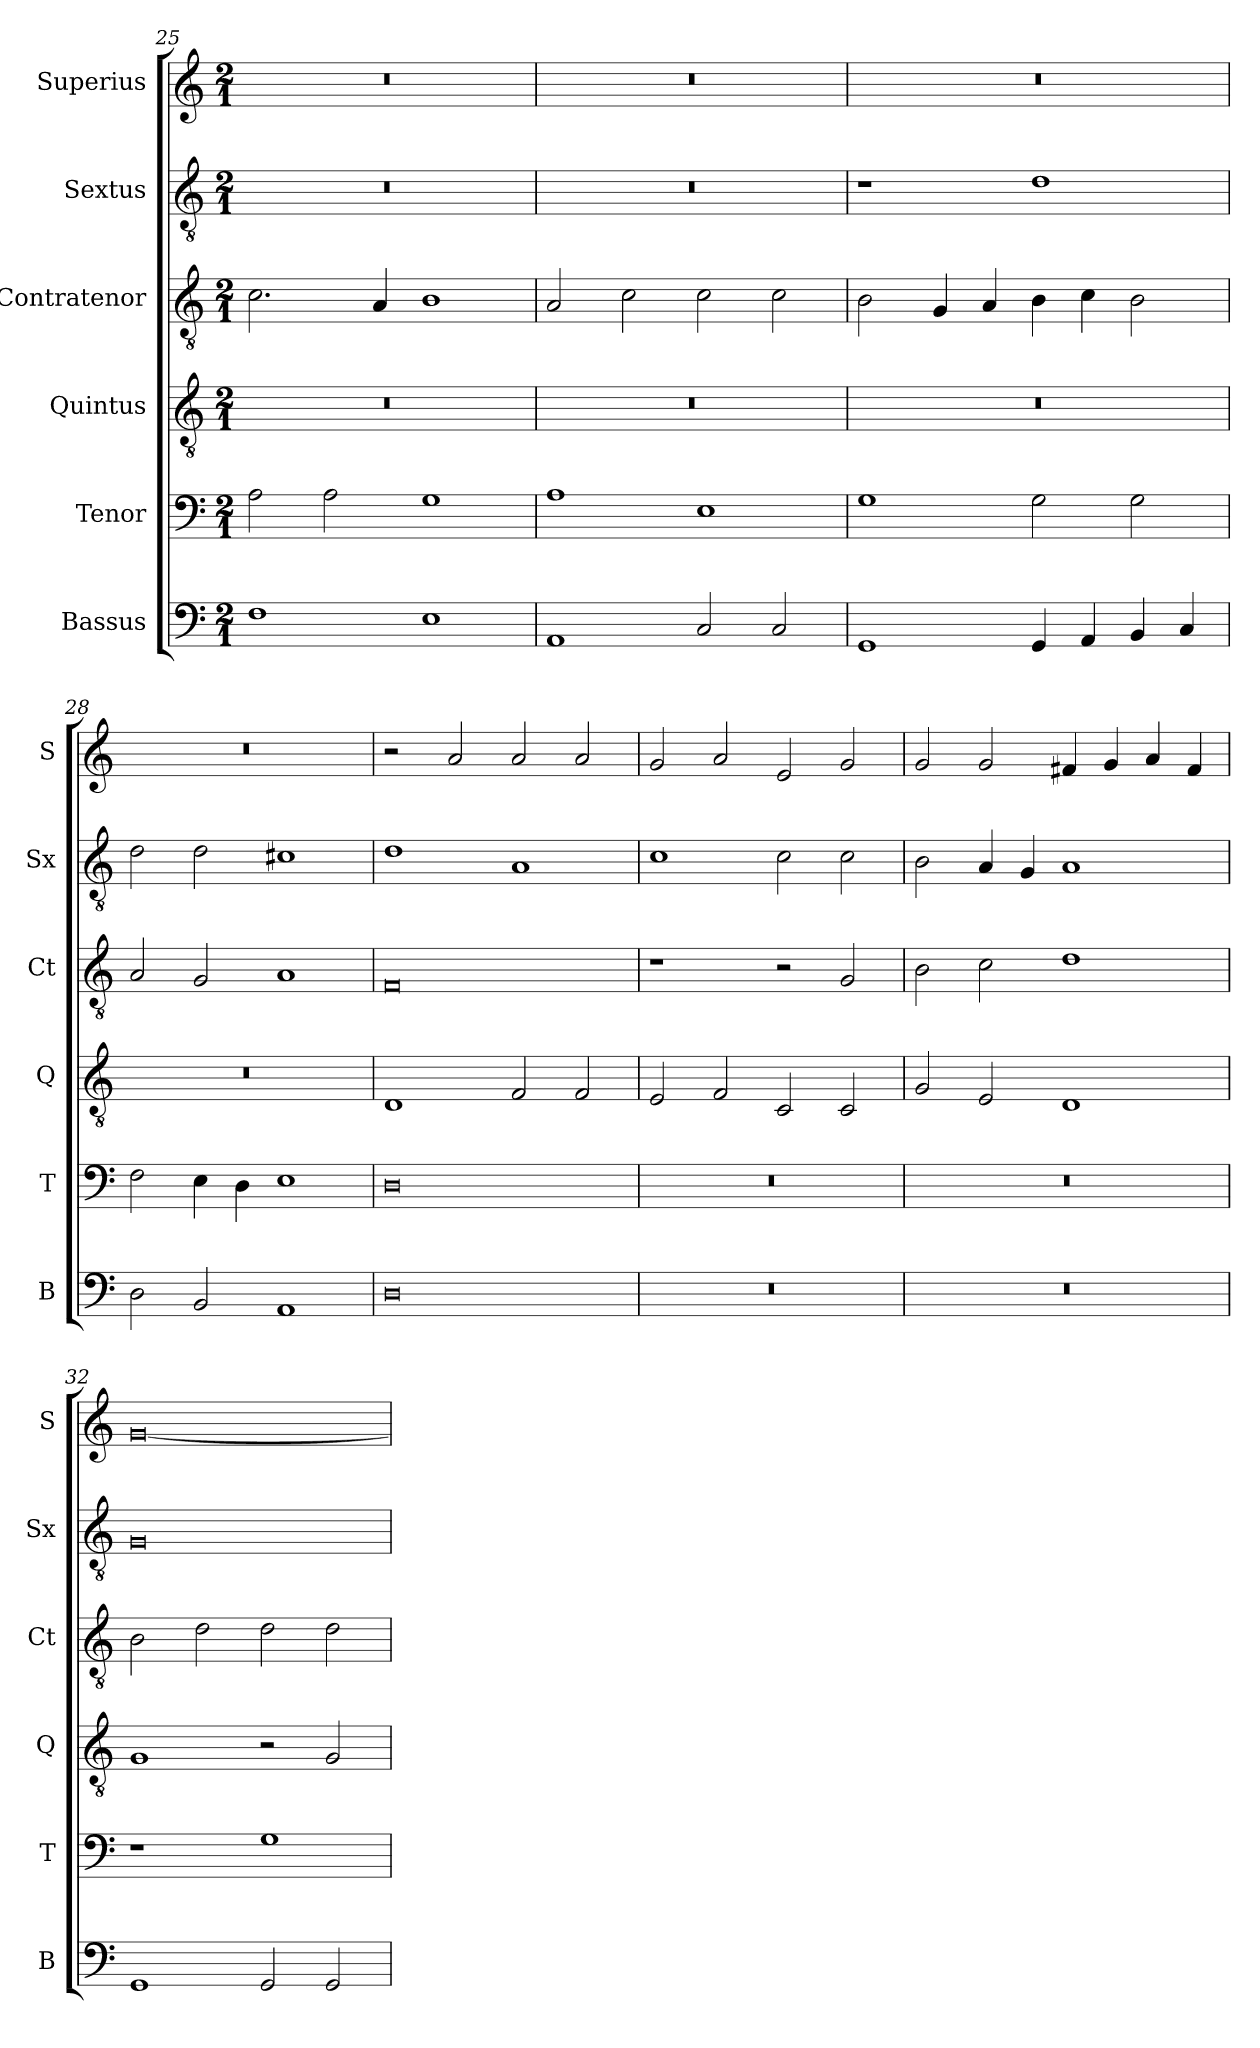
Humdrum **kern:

**kern	**kern	**kern	**kern	**kern	**kern
*part6	*part5	*part4	*part3	*part2	*part1
*staff6	*staff5	*staff4	*staff3	*staff2	*staff1
*I"Bassus	*I"Tenor	*I"Quintus	*I"Contratenor	*I"Sextus	*I"Superius
*I'B	*I'T	*I'Q	*I'Ct	*I'Sx	*I'S
*clefF4	*clefF4	*clefGv2	*clefGv2	*clefGv2	*clefG2
*k[]	*k[]	*k[]	*k[]	*k[]	*k[]
*M2/1	*M2/1	*M2/1	*M2/1	*M2/1	*M2/1
=25	=25	=25	=25	=25	=25
1F	2A\	0r	2.c\	0r	0r
.	2A\	.	.	.	.
.	.	.	4A/	.	.
1E	1G	.	1B	.	.
=26	=26	=26	=26	=26	=26
1AA	1A	0r	2A/	0r	0r
.	.	.	2c\	.	.
2C/	1E	.	2c\	.	.
2C/	.	.	2c\	.	.
=27	=27	=27	=27	=27	=27
1GG	1G	0r	2B\	1r	0r
.	.	.	4G/	.	.
.	.	.	4A/	.	.
4GG/	2G\	.	4B\	1d	.
4AA/	.	.	4c\	.	.
4BB/	2G\	.	2B\	.	.
4C/	.	.	.	.	.
=28	=28	=28	=28	=28	=28
2D\	2F\	0r	2A/	2d\	0r
2BB/	4E\	.	2G/	2d\	.
.	4D\	.	.	.	.
1AA	1E	.	1A	1c#X	.
=29	=29	=29	=29	=29	=29
0D	0D	1D	0F	1d	2r
.	.	.	.	.	2a/
.	.	2F/	.	1A	2a/
.	.	2F/	.	.	2a/
=30	=30	=30	=30	=30	=30
0r	0r	2E/	1r	1c	2g/
.	.	2F/	.	.	2a/
.	.	2C/	2r	2c\	2e/
.	.	2C/	2G/	2c\	2g/
=31	=31	=31	=31	=31	=31
0r	0r	2G/	2B\	2B\	2g/
.	.	2E/	2c\	4A/	2g/
.	.	.	.	4G/	.
.	.	1D	1d	1A	4f#X/
.	.	.	.	.	4g/
.	.	.	.	.	4a/
.	.	.	.	.	4f#/
=32	=32	=32	=32	=32	=32
1GG	1r	1G	2B\	0G	[0g
.	.	.	2d\	.	.
2GG/	1G	2r	2d\	.	.
2GG/	.	2G/	2d\	.	.
=	=	=	=	=	=
*-	*-	*-	*-	*-	*-
